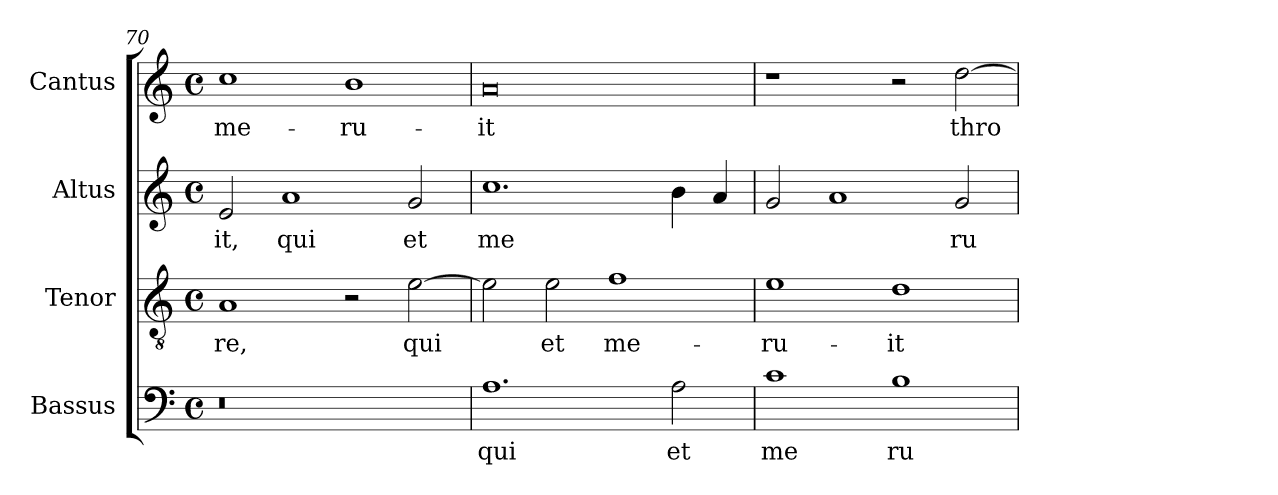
**kern	**text	**kern	**text	**kern	**text	**kern	**text
*part4	*part4	*part3	*part3	*part2	*part2	*part1	*part1
*staff4	*staff4	*staff3	*staff3	*staff2	*staff2	*staff1	*staff1
*I"Bassus	*	*I"Tenor	*	*I"Altus	*	*I"Cantus	*
!!LO:LB:g=z
*clefF4	*	*clefGv2	*	*clefG2	*	*clefG2	*
*	*	*	*	*k[]	*	*k[]	*
*	*	*	*	*C:	*	*C:	*
*M4/4	*	*M4/4	*	*M4/4	*	*M4/4	*
*met(c)	*	*met(c)	*	*met(c)	*	*met(c)	*
=70	=70	=70	=70	=70	=70	=70	=70
!	!	!	!LO:LY:b:cj	!	!LO:LY:b:cj	!	!LO:LY:b:cj
0r	.	1A	-re,	2e/	it,	1cc	me-
!	!	!	!	!	!LO:LY:b:cj	!	!
.	.	.	.	1a	qui	.	.
!	!	!	!	!	!	!	!LO:LY:b:cj
.	.	2r	.	.	.	1b	-ru-
!	!	!	!LO:LY:b	!	!LO:LY:b:cj	!	!
.	.	[>2e\	qui	2g/	et	.	.
=71	=71	=71	=71	=71	=71	=71	=71
!	!LO:LY:b:cj	!	!	!	!LO:LY:b:cj	!	!LO:LY:b:cj
1.A	qui	2e\]	.	1.cc	me	0a	-it
!	!	!	!LO:LY:b:cj	!	!	!	!
.	.	2e\	et	.	.	.	.
!	!	!	!LO:LY:b:cj	!	!	!	!
.	.	1f	me-	.	.	.	.
!	!LO:LY:b:cj	!	!	!	!	!	!
2A\	et	.	.	4b\	.	.	.
.	.	.	.	4a/	.	.	.
=72	=72	=72	=72	=72	=72	=72	=72
!	!LO:LY:b:cj	!	!LO:LY:b:cj	!	!	!	!
1c	me	1e	-ru-	2g/	.	1r	.
.	.	.	.	1a	.	.	.
!	!LO:LY:b:cj	!	!LO:LY:b:cj	!	!	!	!
1B	ru	1d	-it	.	.	2r	.
!	!	!	!	!	!LO:LY:b:cj	!	!LO:LY:b
.	.	.	.	2g/	ru	[>2dd\	thro-
=	=	=	=	=	=	=	=
*-	*-	*-	*-	*-	*-	*-	*-
